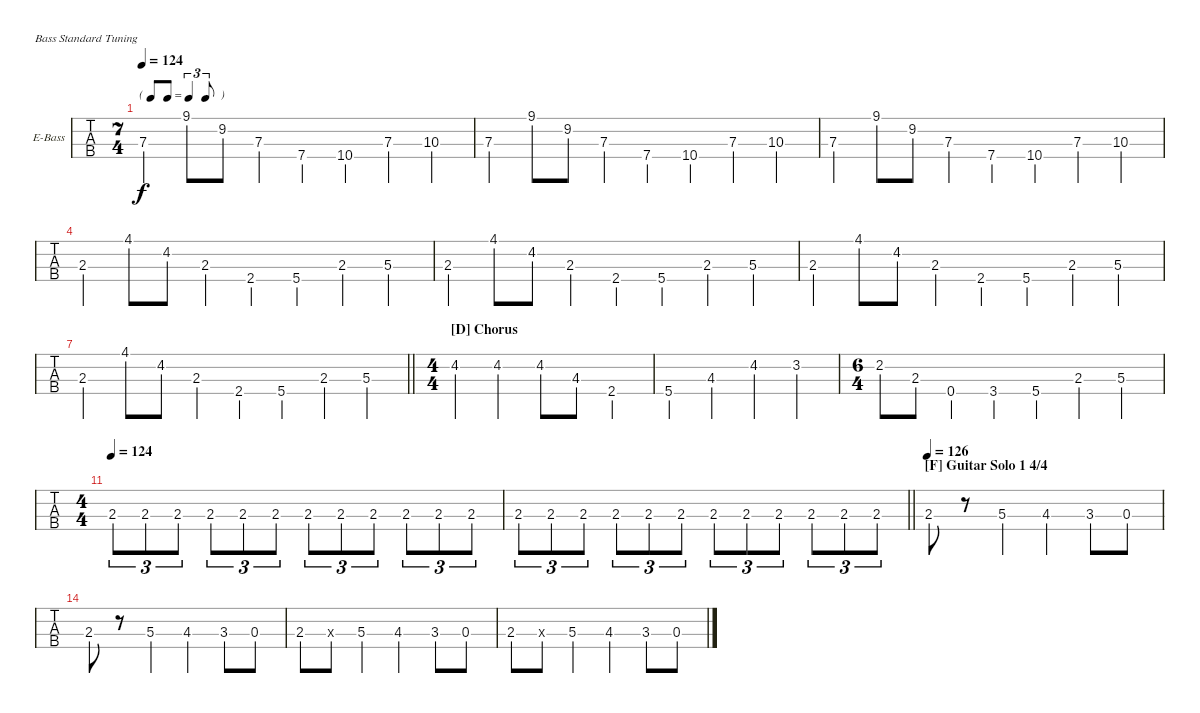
\bracketExtendMode nobrackets
\firstSystemTrackNameOrientation horizontal
\otherSystemsTrackNameOrientation horizontal
\defaultBarNumberDisplay FirstOfSystem
\track ("Bass" "E-Bass") {instrument electricbassfinger}
\staff {tabs}
\tuning (G2 D2 A1 E1)
\ts (7 4)
\tf triplet8th
\tempo 124
\clef f4
\ks d
7.3.4{dy f} 9.1.8 9.2.8 7.3{st}.4 7.4.4 10.4.4 7.3{st}.4 10.3.4 |
7.3.4 9.1.8 9.2.8 7.3{st}.4 7.4.4 10.4.4 7.3{st}.4 10.3.4 |
7.3.4 9.1.8 9.2.8 7.3{st}.4 7.4.4 10.4.4 7.3{st}.4 10.3.4 |
2.3.4 4.1.8 4.2.8 2.3{st}.4 2.4.4 5.4.4 2.3{st}.4 5.3.4 |
2.3.4 4.1.8 4.2.8 2.3{st}.4 2.4.4 5.4.4 2.3{st}.4 5.3.4 |
2.3.4 4.1.8 4.2.8 2.3{st}.4 2.4.4 5.4.4 2.3{st}.4 5.3.4 |
\barLineRight lightlight
2.3.4 4.1.8 4.2.8 2.3{st}.4 2.4.4 5.4.4 2.3{st}.4 5.3.4 |
\ts (4 4)
\beaming (8 2 2 2 2)
\section ("D" "Chorus")
4.2.4 4.2.4 4.2{st}.8 4.3.8 2.4.4 |
5.4.4 4.3.4 4.2{st}.4 3.2{st}.4 |
\ts (6 4)
\beaming (8 6 6)
2.2.8 2.3.8 0.4.4 3.4.4 5.4.4 2.3.4 5.3.4 |
\ts (4 4)
\beaming (8 2 2 2 2)
\tempo 124
2.3.8{tu (3 2)} 2.3.8{tu (3 2)} 2.3.8{tu (3 2)} 2.3.8{tu (3 2)} 2.3.8{tu (3 2)} 2.3.8{tu (3 2)} 2.3.8{tu (3 2)} 2.3.8{tu (3 2)} 2.3.8{tu (3 2)} 2.3.8{tu (3 2)} 2.3.8{tu (3 2)} 2.3.8{tu (3 2)} |
\barLineRight lightlight
2.3.8{tu (3 2)} 2.3.8{tu (3 2)} 2.3.8{tu (3 2)} 2.3.8{tu (3 2)} 2.3.8{tu (3 2)} 2.3.8{tu (3 2)} 2.3.8{tu (3 2)} 2.3.8{tu (3 2)} 2.3.8{tu (3 2)} 2.3.8{tu (3 2)} 2.3.8{tu (3 2)} 2.3.8{tu (3 2)} |
\section ("F" "Guitar Solo 1 4/4")
\tempo 126
2.3.8 r.8 5.3.4 4.3.4 3.3.8 0.3.8 |
2.3.8 r.8 5.3.4 4.3.4 3.3.8 0.3.8 |
2.3.8 0.3{x}.8 5.3.4 4.3.4 3.3.8 0.3.8 |
2.3.8 0.3{x}.8 5.3.4 4.3.4 3.3.8 0.3.8
